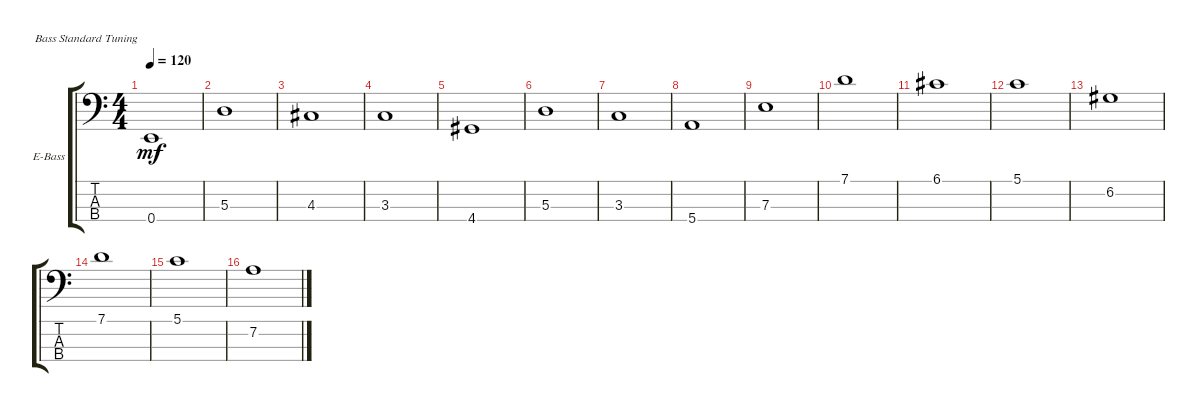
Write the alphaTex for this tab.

\defaultSystemsLayout 4
\bracketExtendMode groupsimilarinstruments
\firstSystemTrackNameOrientation horizontal
\otherSystemsTrackNameOrientation horizontal
\track ("Electric Bass" "E-Bass") {instrument electricbassfinger}
\staff {score tabs}
\tuning (G2 D2 A1 E1)
\ts (4 4)
\tempo 120
\clef f4
\ks c
0.4.1{dy mf} |
5.3.1 |
4.3.1 |
3.3.1 |
4.4.1 |
5.3.1 |
3.3.1 |
5.4.1 |
7.3.1 |
7.1.1 |
6.1.1 |
5.1.1 |
6.2.1 |
7.1.1 |
5.1.1 |
7.2.1
